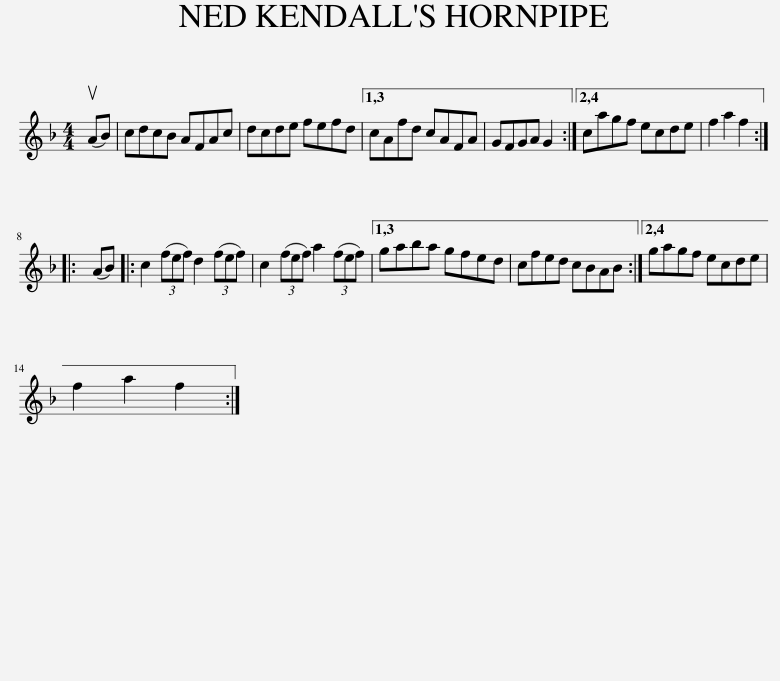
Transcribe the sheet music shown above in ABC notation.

X:1
L:1/8
M:4/4
I:linebreak $
K:F
V:1 treble
V:1
 (uAB) | cdcB AFAc | dcde fefd |1,3 cAfd cAFA | GFGA G2 :|2,4 %5
 cagf ecde | f2 a2 f2 ::$ (AB) |: c2 (3(fef) d2 (3(fef) | c2 (3(fef) a2 (3(fef) |1,3 %10
 gaba gfed | cfed cBAB :|2,4 gagf ecde |$ f2 a2 f2 :| %14
